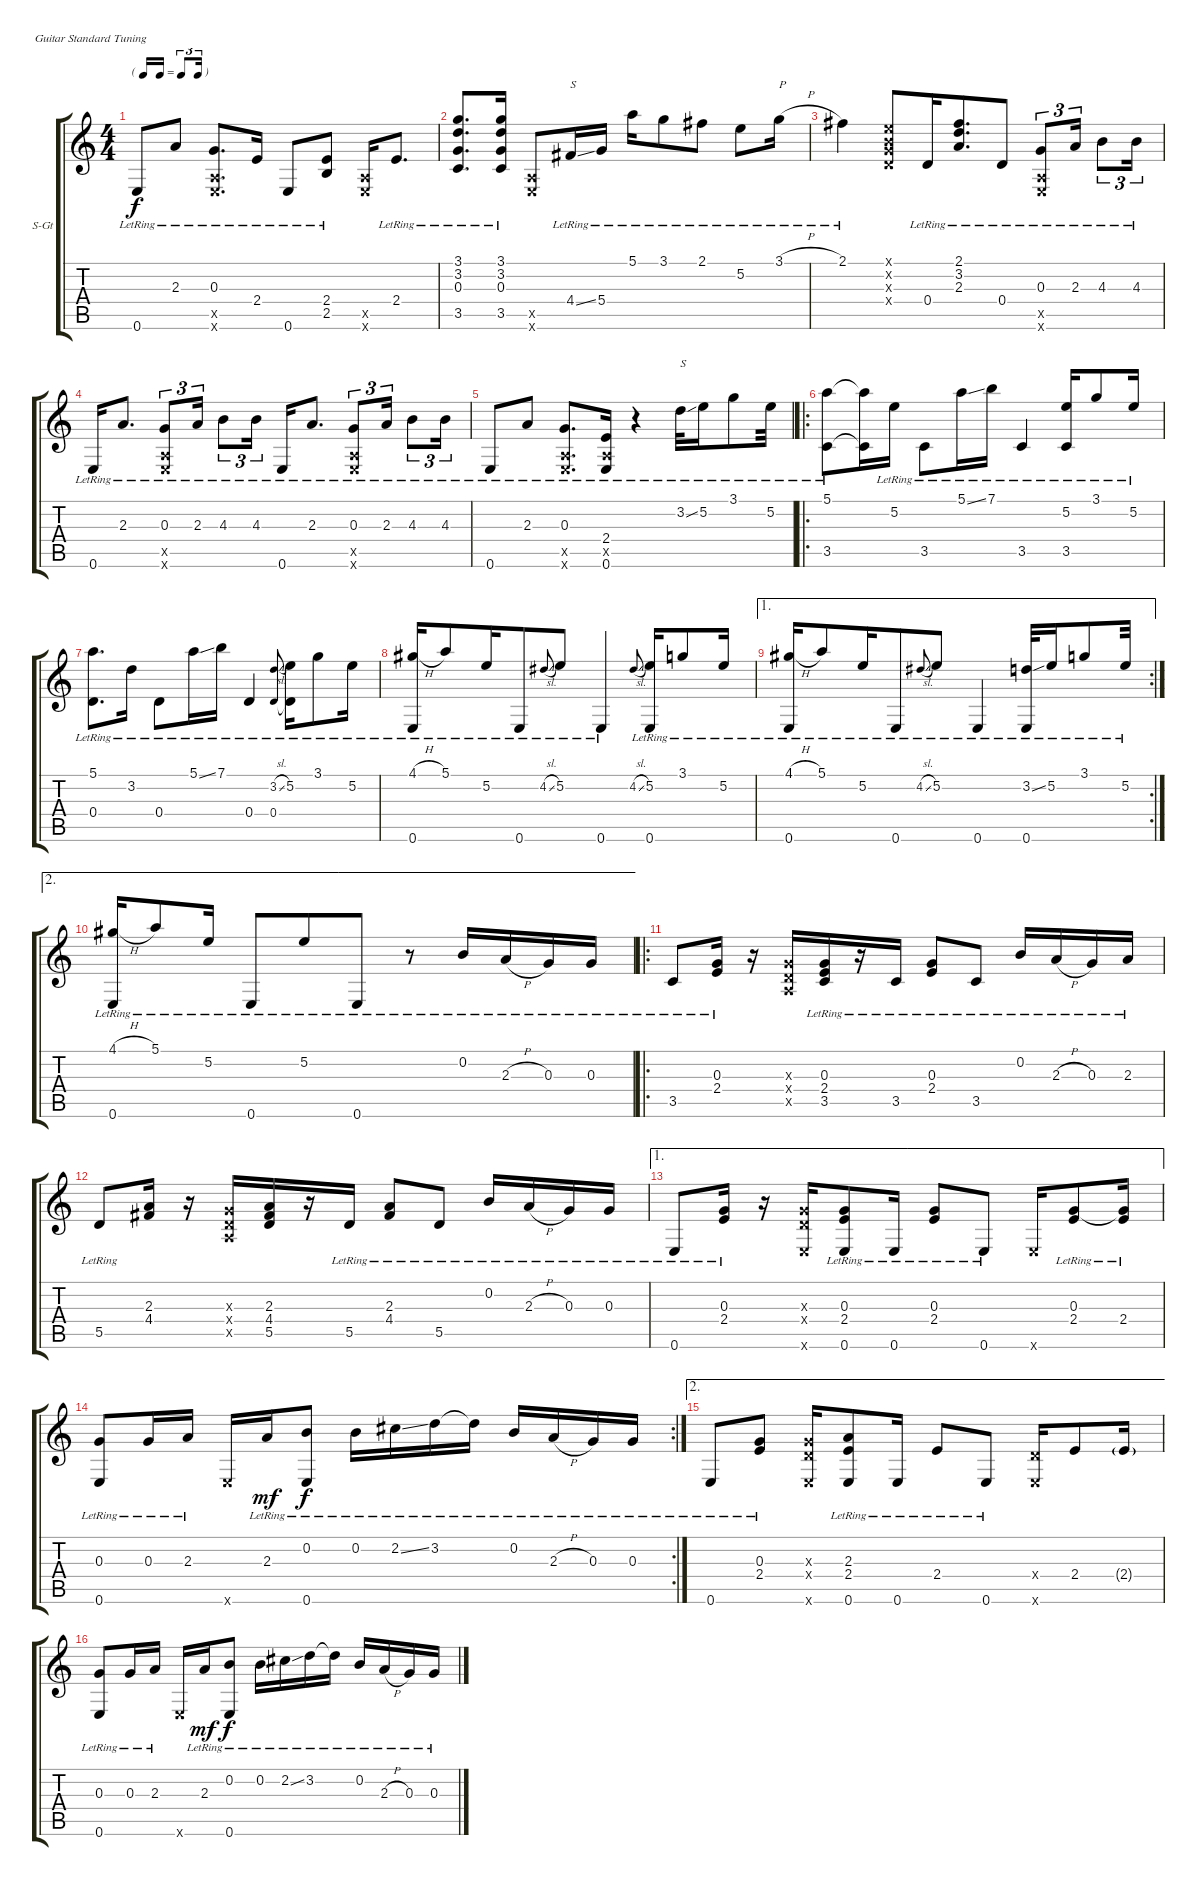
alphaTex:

\bracketExtendMode groupsimilarinstruments
\firstSystemTrackNameOrientation horizontal
\otherSystemsTrackNameOrientation horizontal
\track ("Òô¹ì 1" "S-Gt") {instrument acousticguitarsteel}
\staff {score tabs}
\tuning (E4 B3 G3 D3 A2 E2)
\ts (4 4)
\tf triplet16th
\tempo (100 hide)
\clef g2
\ks c
0.6{lr}.8{dy f} 2.3{lr}.8 (0.3{lr} 0.5{x} 0.6{x}).8{d} 2.4{lr}.16 0.6{lr}.8 (2.4{lr} 2.5{lr}).8 (0.5{x} 0.6{x}).16 2.4{lr}.8{d} |
(3.1{lr} 3.2{lr} 0.3{lr} 3.5{lr}).8{d} (3.1{lr} 3.2{lr} 0.3{lr} 3.5{lr}).16 (0.5{x} 0.6{x}).8 4.4{ss lr}.16{txt "S"} 5.4{lr}.16 5.1{lr}.16 3.1{lr}.8 2.1{lr}.8 5.2{lr}.8 3.1{h lr}.16{txt "P"} |
2.1{lr}.4 (0.4{x} 0.3{x} 0.2{x} 0.1{x}).8 0.4{lr}.16 (2.1{lr} 3.2{lr} 2.3{lr}).8{d beam merge} 0.4{lr}.8 (0.3{lr} 0.5{x} 0.6{x}).8{tu (3 2)} 2.3{lr}.16{tu (3 2)} 4.3{lr}.8{tu (3 2)} 4.3{lr}.16{tu (3 2)} |
0.6{lr}.16 2.3{lr}.8{d} (0.3{lr} 0.5{x} 0.6{x}).8{tu (3 2)} 2.3{lr}.16{tu (3 2)} 4.3{lr}.8{tu (3 2)} 4.3{lr}.16{tu (3 2)} 0.6{lr}.16 2.3{lr}.8{d} (0.3{lr} 0.5{x} 0.6{x}).8{tu (3 2)} 2.3{lr}.16{tu (3 2)} 4.3{lr}.8{tu (3 2)} 4.3{lr}.16{tu (3 2)} |
0.6{lr}.8 2.3{lr}.8 (0.3{lr} 0.5{x} 0.6{x}).8{d} (2.4{lr} 0.5{x} 0.6{lr}).16 r.4 3.2{ss lr}.32{txt "S"} 5.2{lr}.16 3.1{lr}.8 5.2{lr}.32 |
\ro
(5.1{lr} 3.5{lr}).8 (5.1{t} 3.5{t}).16 5.2{lr}.16 3.5{lr}.8 5.1{ss lr}.16 7.1{lr}.16 3.5{lr}.4 (5.2{lr} 3.5{lr}).16 3.1{lr}.8 5.2{lr}.16 |
(5.1{lr} 0.4{lr}).8{d} 3.2{lr}.16 0.4{lr}.8 5.1{ss lr}.16 7.1{lr}.16 0.4{lr}.4 (3.2{sl lr} 0.4{lr}).8{gr onbeat} (5.2{lr} 0.4{lr t}).16 3.1{lr}.8 5.2{lr}.16 |
(4.1{h lr} 0.6{lr}).16 5.1{lr}.8 5.2{lr}.16{beam merge} 0.6{lr}.8{beam merge} 4.2{sl lr}.8{gr onbeat beam merge} 5.2{lr}.8{beam merge} 0.6{lr}.4 4.2{sl}.8{gr onbeat} (5.2{lr} 0.6{lr}).16 3.1{lr}.8 5.2{lr}.16 |
\ae 1
\rc 2
(4.1{h lr} 0.6{lr}).16 5.1{lr}.8 5.2{lr}.16{beam merge} 0.6{lr}.8 4.2{sl lr}.8{gr onbeat} 5.2{lr}.8 0.6{lr}.4 (3.2{ss lr} 0.6{lr}).32 5.2{lr}.16 3.1{lr}.8 5.2{lr}.32 |
\ae 2
(4.1{h lr} 0.6{lr}).16 5.1{lr}.8 5.2{lr}.16 0.6{lr}.8 5.2{lr}.8{beam merge} 0.6{lr}.8 r.8 0.2{lr}.16 2.3{h lr}.16 0.3{lr}.16 0.3{lr}.16 |
\ro
3.5{lr}.8 (0.3{lr} 2.4{lr}).16 r.16 (0.5{x} 0.4{x} 0.3{x}).16 (0.3{lr} 2.4{lr} 3.5{lr}).16 r.16 3.5{lr}.16 (0.3{lr} 2.4{lr}).8 3.5{lr}.8 0.2{lr}.16 2.3{h lr}.16 0.3{lr}.16 2.3{lr}.16 |
5.5{lr}.8 (2.3 4.4).16 r.16 (0.5{x} 0.3{x} 0.4{x}).16 (2.3 4.4 5.5).16 r.16 5.5{lr}.16 (2.3{lr} 4.4{lr}).8 5.5{lr}.8 0.2{lr}.16 2.3{h lr}.16 0.3{lr}.16 0.3{lr}.16 |
\ae 1
0.6{lr}.8 (0.3{lr} 2.4{lr}).16 r.16 (0.6{x} 0.4{x} 0.3{x}).16 (0.3{lr} 2.4{lr} 0.6{lr}).8 0.6{lr}.16 (0.3{lr} 2.4{lr}).8 0.6{lr}.8 0.6{x}.16 (0.3{lr} 2.4{lr}).8 (0.3{lr t} 2.4{lr}).16 |
\rc 2
(0.3{lr} 0.6{lr}).8 0.3{lr}.16 2.3{lr}.16 0.6{x}.16 2.3{lr}.16{dy mf} (0.2{lr} 0.6{lr}).8{dy f} 0.2{lr}.16 2.2{ss lr}.16 3.2{lr}.16 3.2{lr t}.16 0.2{lr}.16 2.3{h lr}.16 0.3{lr}.16 0.3{lr}.16 |
\ae 2
0.6{lr}.8 (0.3{lr} 2.4{lr}).8 (0.6{x} 0.4{x} 0.3{x}).16 (2.3{lr} 2.4{lr} 0.6{lr}).8 0.6{lr}.16 2.4{lr}.8 0.6{lr}.8 (0.6{x} 0.4{x}).16 2.4.8 2.4{g}.16 |
(0.3{lr} 0.6{lr}).8 0.3{lr}.16 2.3{lr}.16 0.6{x}.16 2.3{lr}.16{dy mf} (0.2{lr} 0.6{lr}).8{dy f} 0.2{lr}.16 2.2{ss lr}.16 3.2{lr}.16 3.2{lr t}.16 0.2{lr}.16 2.3{h lr}.16 0.3{lr}.16 0.3{lr}.16
